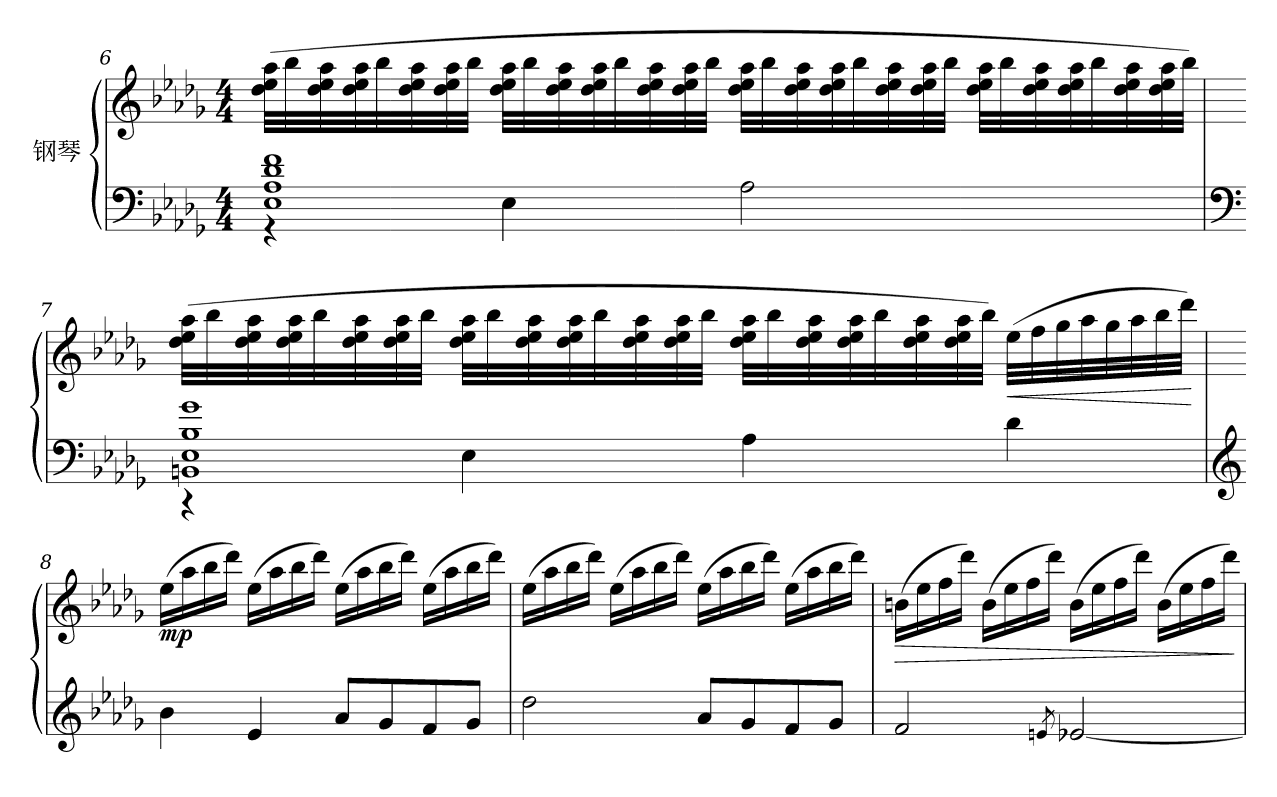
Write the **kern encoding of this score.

**kern	**kern	**dynam
*part1	*part1	*part1
*staff2	*staff1	*staff1/2
*I"钢琴	*	*
!!LO:LB:g=z
*clefF4	*clefG2	*
*k[b-e-a-d-g-]	*k[b-e-a-d-g-]	*
*M4/4	*M4/4	*
=6	=6	=6
*^	*	*
1E- 1A- 1d- 1f	4r	(32dd-\ 32ee-\ 32aa-\LLL	.
.	.	32bb-\	.
.	.	32dd-\ 32ee-\ 32aa-\	.
.	.	32dd-\ 32ee-\ 32aa-\	.
.	.	32bb-\	.
.	.	32dd-\ 32ee-\ 32aa-\	.
.	.	32dd-\ 32ee-\ 32aa-\	.
.	.	32bb-\JJJ	.
.	4E-\	32dd-\ 32ee-\ 32aa-\LLL	.
.	.	32bb-\	.
.	.	32dd-\ 32ee-\ 32aa-\	.
.	.	32dd-\ 32ee-\ 32aa-\	.
.	.	32bb-\	.
.	.	32dd-\ 32ee-\ 32aa-\	.
.	.	32dd-\ 32ee-\ 32aa-\	.
.	.	32bb-\JJJ	.
.	2A-\	32dd-\ 32ee-\ 32aa-\LLL	.
.	.	32bb-\	.
.	.	32dd-\ 32ee-\ 32aa-\	.
.	.	32dd-\ 32ee-\ 32aa-\	.
.	.	32bb-\	.
.	.	32dd-\ 32ee-\ 32aa-\	.
.	.	32dd-\ 32ee-\ 32aa-\	.
.	.	32bb-\JJJ	.
.	.	32dd-\ 32ee-\ 32aa-\LLL	.
.	.	32bb-\	.
.	.	32dd-\ 32ee-\ 32aa-\	.
.	.	32dd-\ 32ee-\ 32aa-\	.
.	.	32bb-\	.
.	.	32dd-\ 32ee-\ 32aa-\	.
.	.	32dd-\ 32ee-\ 32aa-\	.
.	.	32bb-\JJJ)	.
!!LO:PB:g=z
=7	=7	=7	=7
*clefF4	*	*	*
1BBn 1E- 1B- 1g-	4r	(32dd-\ 32ee-\ 32aa-\LLL	.
.	.	32bb-\	.
.	.	32dd-\ 32ee-\ 32aa-\	.
.	.	32dd-\ 32ee-\ 32aa-\	.
.	.	32bb-\	.
.	.	32dd-\ 32ee-\ 32aa-\	.
.	.	32dd-\ 32ee-\ 32aa-\	.
.	.	32bb-\JJJ	.
.	4E-\	32dd-\ 32ee-\ 32aa-\LLL	.
.	.	32bb-\	.
.	.	32dd-\ 32ee-\ 32aa-\	.
.	.	32dd-\ 32ee-\ 32aa-\	.
.	.	32bb-\	.
.	.	32dd-\ 32ee-\ 32aa-\	.
.	.	32dd-\ 32ee-\ 32aa-\	.
.	.	32bb-\JJJ	.
.	4A-\	32dd-\ 32ee-\ 32aa-\LLL	.
.	.	32bb-\	.
.	.	32dd-\ 32ee-\ 32aa-\	.
.	.	32dd-\ 32ee-\ 32aa-\	.
.	.	32bb-\	.
.	.	32dd-\ 32ee-\ 32aa-\	.
.	.	32dd-\ 32ee-\ 32aa-\	.
.	.	32bb-\JJJ)	.
!	!	!	!LO:HP:b
.	4d-\	(32ee-\LLL	<
.	.	32ff\	.
.	.	32gg-\	.
.	.	32aa-\	.
.	.	32gg-\	.
.	.	32aa-\	.
.	.	32bb-\	.
.	.	32ddd-\JJJ)	.
*v	*v	*	*
.	.	[
!!LO:LB:g=z
=8	=8	=8
*clefG2	*	*
*	*MM120	*
!	!	!LO:DY:b
4b-\	(16ee-\LL	mp
.	16aa-\	.
.	16bb-\	.
.	16ddd-\JJ)	.
4e-/	(16ee-\LL	.
.	16aa-\	.
.	16bb-\	.
.	16ddd-\JJ)	.
8a-/L	(16ee-\LL	.
.	16aa-\	.
8g-/	16bb-\	.
.	16ddd-\JJ)	.
8f/	(16ee-\LL	.
.	16aa-\	.
8g-/J	16bb-\	.
.	16ddd-\JJ)	.
=9	=9	=9
2dd-\	(16ee-\LL	.
.	16aa-\	.
.	16bb-\	.
.	16ddd-\JJ)	.
.	(16ee-\LL	.
.	16aa-\	.
.	16bb-\	.
.	16ddd-\JJ)	.
8a-/L	(16ee-\LL	.
.	16aa-\	.
8g-/	16bb-\	.
.	16ddd-\JJ)	.
8f/	(16ee-\LL	.
.	16aa-\	.
8g-/J	16bb-\	.
.	16ddd-\JJ)	.
!!LO:LB:g=z
=10	=10	=10
!	!	!LO:HP:b
2f/	(16bn\LL	>
.	16ee-\	.
.	16ff\	.
.	16ddd-\JJ)	.
.	(16b\LL	.
.	16ee-\	.
.	16ff\	.
.	16ddd-\JJ)	.
8qen/	.	.
[2e-X/	(16b\LL	.
.	16ee-\	.
.	16ff\	.
.	16ddd-\JJ)	.
.	(16b\LL	.
.	16ee-\	.
.	16ff\	.
.	16ddd-\JJ)	.
.	.	]
=	=	=
*-	*-	*-
